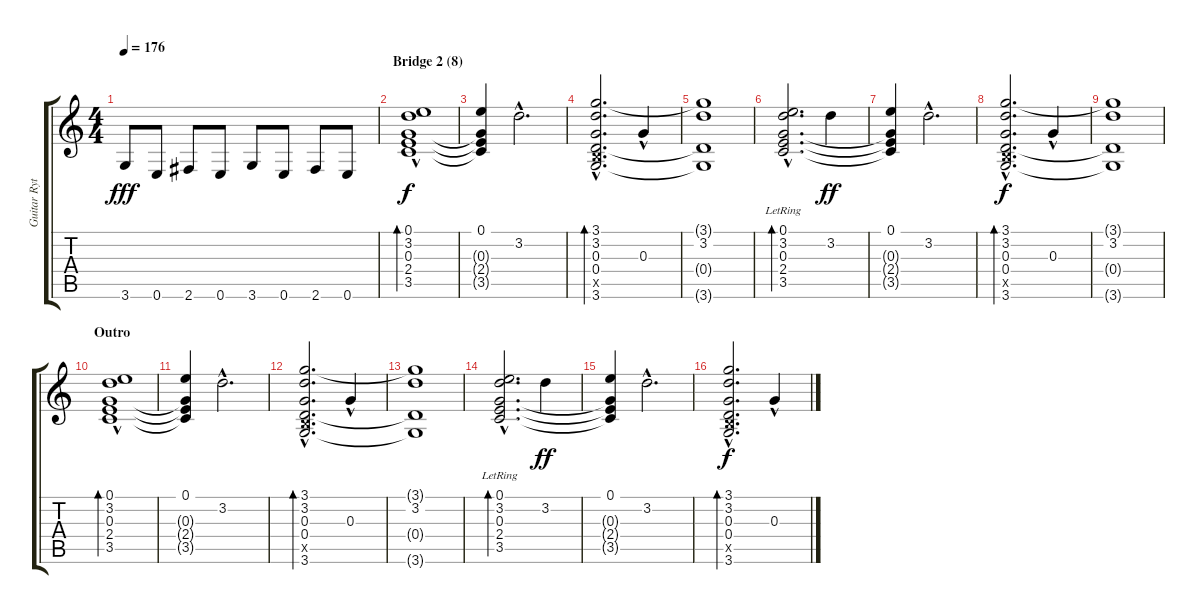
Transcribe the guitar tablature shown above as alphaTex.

\track ("Guitar Rythm 2" "Guitar Ryt") {instrument distortionguitar}
\staff {score tabs}
\tuning (E4 B3 G3 D3 A2 E2) {hide}
\ts (4 4)
\tempo 176
\clef g2
\ks c
3.6.8{dy fff} 0.6.8 2.6.8 0.6.8 3.6.8 0.6.8 2.6.8 0.6.8 |
\section ("" "Bridge 2 (8)")
(0.1 3.2 0.3{hac} 2.4{hac} 3.5{hac}).1{bd 240 dy f} |
(0.1 0.3{t} 2.4{t} 3.5{t}).4 3.2{hac}.2{d} |
(3.1{hac} 3.2{hac} 0.3{hac} 0.4{hac} 2.5{hac x} 3.6{hac}).2{d bd 240} 0.3{hac}.4 |
(3.1{t} 3.2 0.4{t} 3.6{t}).1 |
(0.1{lr} 3.2{hac lr} 0.3{lr} 2.4{lr} 3.5{lr}).2{d bd 240} 3.2.4{dy ff} |
(0.1 0.3{t} 2.4{t} 3.5{t}).4 3.2{hac}.2{d} |
(3.1{hac} 3.2{hac} 0.3{hac} 0.4{hac} 2.5{hac x} 3.6{hac}).2{d bd 240 dy f} 0.3{hac}.4 |
(3.1{t} 3.2 0.4{t} 3.6{t}).1 |
\section ("" "Outro")
(0.1 3.2 0.3{hac} 2.4{hac} 3.5{hac}).1{bd 240} |
(0.1 0.3{t} 2.4{t} 3.5{t}).4 3.2{hac}.2{d} |
(3.1{hac} 3.2{hac} 0.3{hac} 0.4{hac} 2.5{hac x} 3.6{hac}).2{d bd 240} 0.3{hac}.4 |
(3.1{t} 3.2 0.4{t} 3.6{t}).1 |
(0.1{lr} 3.2{hac lr} 0.3{lr} 2.4{lr} 3.5{lr}).2{d bd 240} 3.2.4{dy ff} |
(0.1 0.3{t} 2.4{t} 3.5{t}).4 3.2{hac}.2{d} |
(3.1{hac} 3.2{hac} 0.3{hac} 0.4{hac} 2.5{hac x} 3.6{hac}).2{d bd 240 dy f} 0.3{hac}.4
